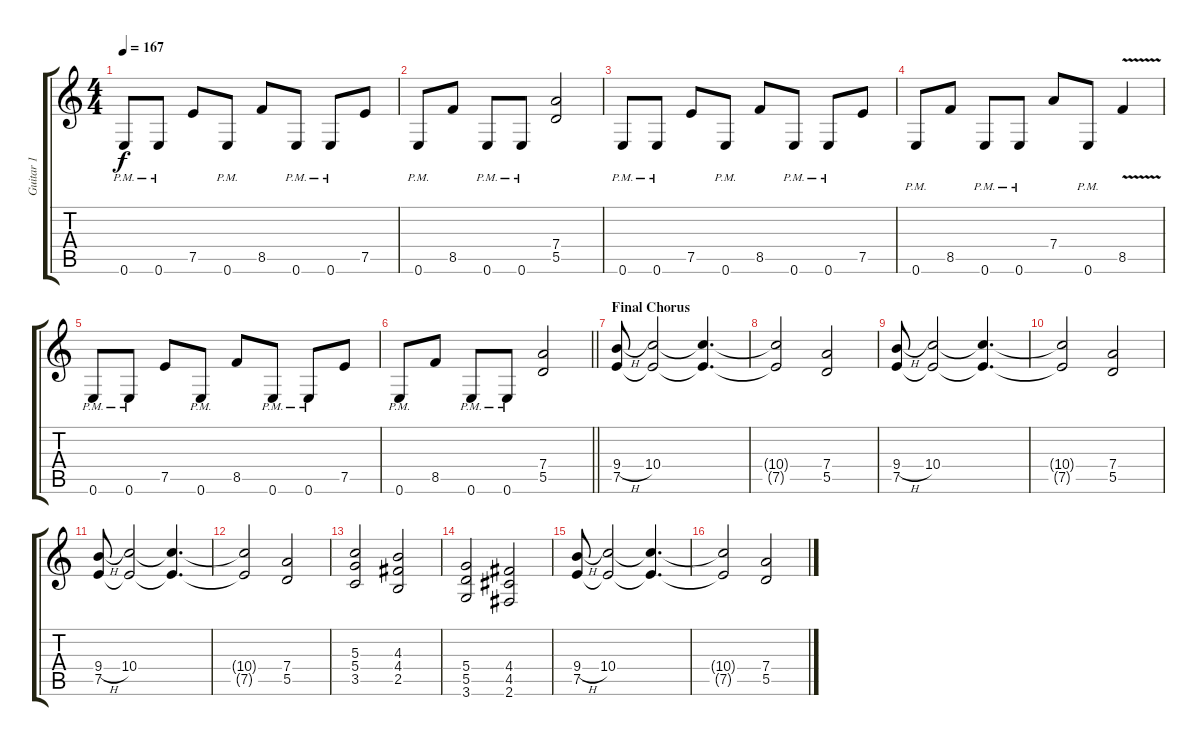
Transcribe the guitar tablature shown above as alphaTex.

\track ("Guitar 1" "Guitar 1") {instrument distortionguitar}
\staff {score tabs}
\tuning (E4 B3 G3 D3 A2 E2) {hide}
\ts (4 4)
\tempo 167
\clef g2
\ks c
0.6{pm}.8{dy f} 0.6{pm}.8 7.5.8 0.6{pm}.8 8.5.8 0.6{pm}.8 0.6{pm}.8 7.5.8 |
0.6{pm}.8 8.5.8 0.6{pm}.8 0.6{pm}.8 (7.4 5.5).2 |
0.6{pm}.8 0.6{pm}.8 7.5.8 0.6{pm}.8 8.5.8 0.6{pm}.8 0.6{pm}.8 7.5.8 |
0.6{pm}.8 8.5.8 0.6{pm}.8 0.6{pm}.8 7.4.8 0.6{pm}.8 8.5{v}.4 |
0.6{pm}.8 0.6{pm}.8 7.5.8 0.6{pm}.8 8.5.8 0.6{pm}.8 0.6{pm}.8 7.5.8 |
\barLineRight lightlight
0.6{pm}.8 8.5.8 0.6{pm}.8 0.6{pm}.8 (7.4 5.5).2 |
\section ("" "Final Chorus")
(9.4{h} 7.5).8 (10.4 7.5{t}).2 (10.4{t} 7.5{t}).4{d} |
(10.4{t} 7.5{t}).2 (7.4 5.5).2 |
(9.4{h} 7.5).8 (10.4 7.5{t}).2 (10.4{t} 7.5{t}).4{d} |
(10.4{t} 7.5{t}).2 (7.4 5.5).2 |
(9.4{h} 7.5).8 (10.4 7.5{t}).2 (10.4{t} 7.5{t}).4{d} |
(10.4{t} 7.5{t}).2 (7.4 5.5).2 |
(5.3 5.4 3.5).2 (4.3 4.4 2.5).2 |
(5.4 5.5 3.6).2 (4.4 4.5 2.6).2 |
(9.4{h} 7.5).8 (10.4 7.5{t}).2 (10.4{t} 7.5{t}).4{d} |
(10.4{t} 7.5{t}).2 (7.4 5.5).2
